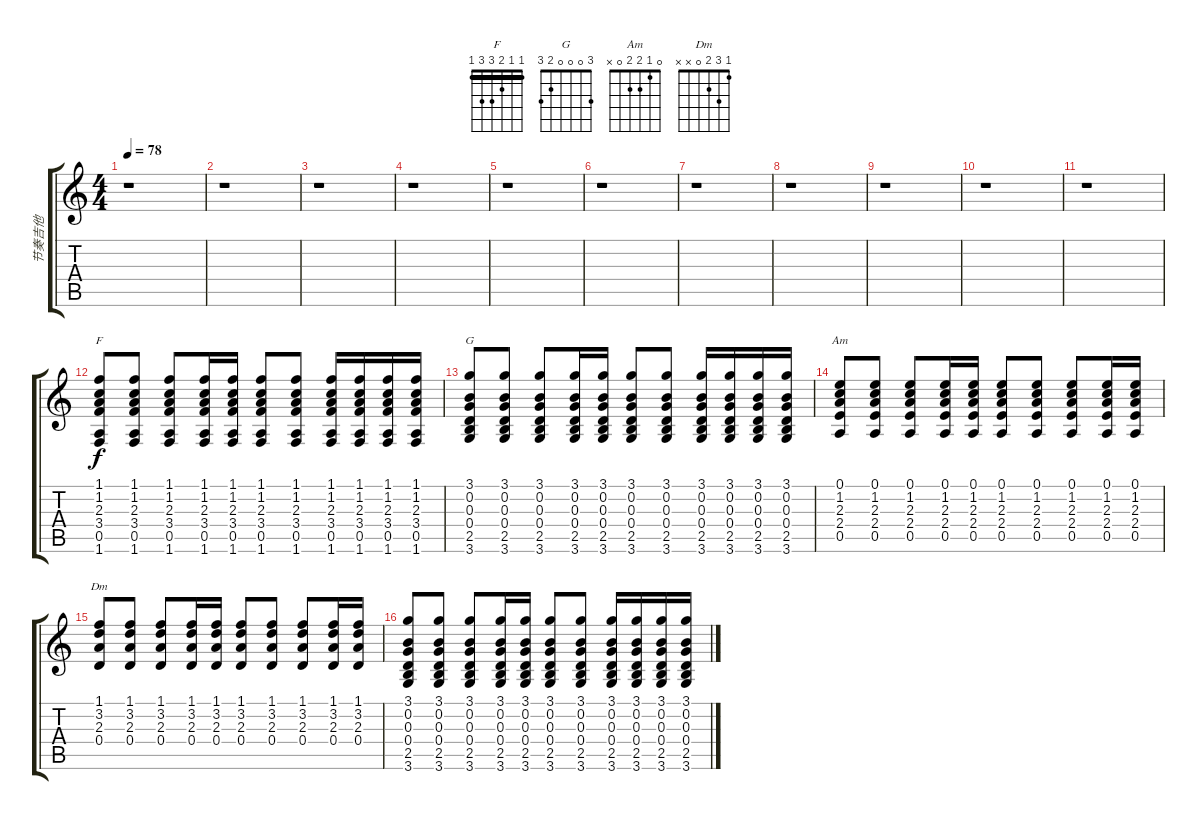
\track ("节奏吉他" "节奏吉他") {instrument acousticguitarsteel}
\staff {score tabs}
\tuning (E4 B3 G3 D3 A2 E2) {hide}
\chord ("F" 1 1 2 3 3 1) {barre 1}
\chord ("G" 3 0 0 0 2 3)
\chord ("Am" 0 1 2 2 0 x)
\chord ("Dm" 1 3 2 0 x x)
\ts (4 4)
\tempo 78
\clef g2
\ks c
r.1{dy f} |
r.1 |
r.1 |
r.1 |
r.1 |
r.1 |
r.1 |
r.1 |
r.1 |
r.1 |
r.1 |
(1.1 1.2 2.3 3.4 0.5 1.6).8{ch "F"} (1.1 1.2 2.3 3.4 0.5 1.6).8 (1.1 1.2 2.3 3.4 0.5 1.6).8 (1.1 1.2 2.3 3.4 0.5 1.6).16 (1.1 1.2 2.3 3.4 0.5 1.6).16 (1.1 1.2 2.3 3.4 0.5 1.6).8 (1.1 1.2 2.3 3.4 0.5 1.6).8 (1.1 1.2 2.3 3.4 0.5 1.6).16 (1.1 1.2 2.3 3.4 0.5 1.6).16 (1.1 1.2 2.3 3.4 0.5 1.6).16 (1.1 1.2 2.3 3.4 0.5 1.6).16 |
(3.1 0.2 0.3 0.4 2.5 3.6).8{ch "G"} (3.1 0.2 0.3 0.4 2.5 3.6).8 (3.1 0.2 0.3 0.4 2.5 3.6).8 (3.1 0.2 0.3 0.4 2.5 3.6).16 (3.1 0.2 0.3 0.4 2.5 3.6).16 (3.1 0.2 0.3 0.4 2.5 3.6).8 (3.1 0.2 0.3 0.4 2.5 3.6).8 (3.1 0.2 0.3 0.4 2.5 3.6).16 (3.1 0.2 0.3 0.4 2.5 3.6).16 (3.1 0.2 0.3 0.4 2.5 3.6).16 (3.1 0.2 0.3 0.4 2.5 3.6).16 |
(0.1 1.2 2.3 2.4 0.5).8{ch "Am"} (0.1 1.2 2.3 2.4 0.5).8 (0.1 1.2 2.3 2.4 0.5).8 (0.1 1.2 2.3 2.4 0.5).16 (0.1 1.2 2.3 2.4 0.5).16 (0.1 1.2 2.3 2.4 0.5).8 (0.1 1.2 2.3 2.4 0.5).8 (0.1 1.2 2.3 2.4 0.5).8 (0.1 1.2 2.3 2.4 0.5).16 (0.1 1.2 2.3 2.4 0.5).16 |
(1.1 3.2 2.3 0.4).8{ch "Dm"} (1.1 3.2 2.3 0.4).8 (1.1 3.2 2.3 0.4).8 (1.1 3.2 2.3 0.4).16 (1.1 3.2 2.3 0.4).16 (1.1 3.2 2.3 0.4).8 (1.1 3.2 2.3 0.4).8 (1.1 3.2 2.3 0.4).8 (1.1 3.2 2.3 0.4).16 (1.1 3.2 2.3 0.4).16 |
(3.1 0.2 0.3 0.4 2.5 3.6).8 (3.1 0.2 0.3 0.4 2.5 3.6).8 (3.1 0.2 0.3 0.4 2.5 3.6).8 (3.1 0.2 0.3 0.4 2.5 3.6).16 (3.1 0.2 0.3 0.4 2.5 3.6).16 (3.1 0.2 0.3 0.4 2.5 3.6).8 (3.1 0.2 0.3 0.4 2.5 3.6).8 (3.1 0.2 0.3 0.4 2.5 3.6).16 (3.1 0.2 0.3 0.4 2.5 3.6).16 (3.1 0.2 0.3 0.4 2.5 3.6).16 (3.1 0.2 0.3 0.4 2.5 3.6).16
